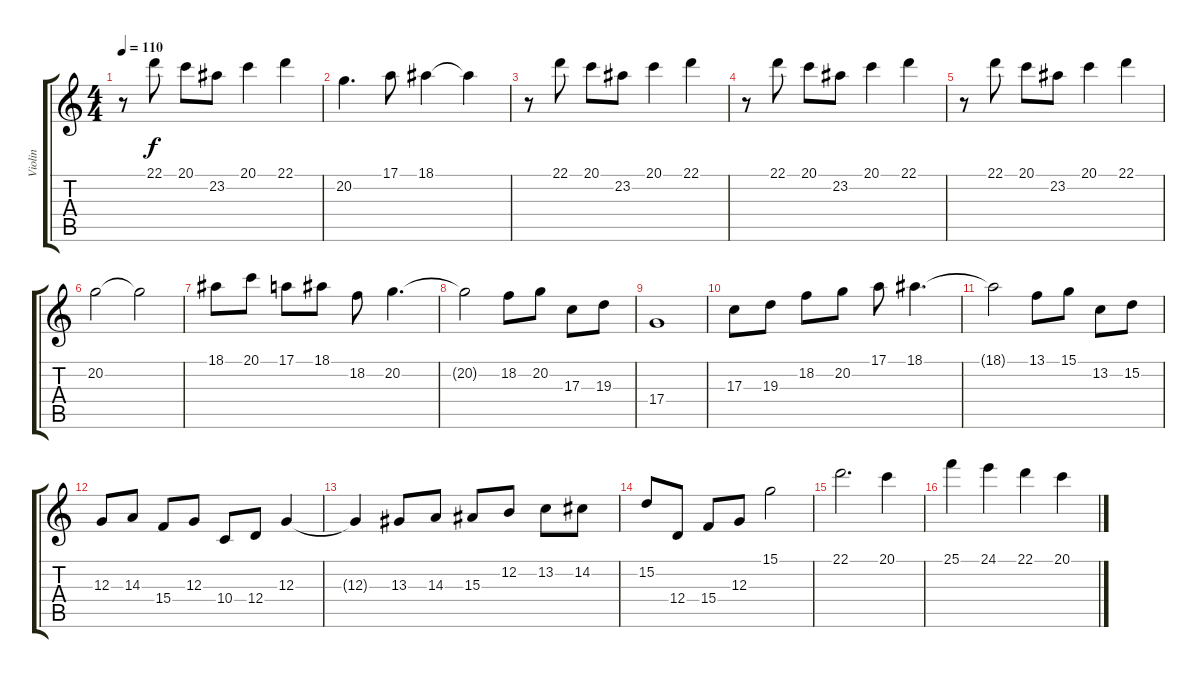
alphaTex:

\track ("Violin" "Violin") {instrument stringensemble1}
\staff {score tabs}
\tuning (E4 B3 G3 D3 A2 E2) {hide}
\ts (4 4)
\tempo 110
\clef g2
\ks c
r.8{dy f} 22.1.8 20.1.8 23.2.8 20.1.4 22.1.4 |
20.2.4{d} 17.1.8 18.1.4 18.1{t}.4{volume 2} |
r.8 22.1.8{volume 8} 20.1.8 23.2.8 20.1.4 22.1.4 |
r.8 22.1.8 20.1.8 23.2.8 20.1.4 22.1.4 |
r.8 22.1.8 20.1.8 23.2.8 20.1.4 22.1.4 |
20.2.2 20.2{t}.2{volume 4} |
18.1.8{volume 8} 20.1.8 17.1.8 18.1.8 18.2.8 20.2.4{d} |
20.2{t}.2 18.2.8 20.2.8 17.3.8 19.3.8 |
17.4.1 |
17.3.8 19.3.8 18.2.8 20.2.8 17.1.8 18.1.4{d} |
18.1{t}.2 13.1.8 15.1.8 13.2.8 15.2.8 |
12.3.8 14.3.8 15.4.8 12.3.8 10.4.8 12.4.8 12.3.4 |
12.3{t}.4 13.3.8 14.3.8 15.3.8 12.2.8 13.2.8 14.2.8 |
15.2.8 12.4.8 15.4.8 12.3.8 15.1.2 |
22.1.2{d} 20.1.4 |
25.1.4 24.1.4 22.1.4 20.1.4
